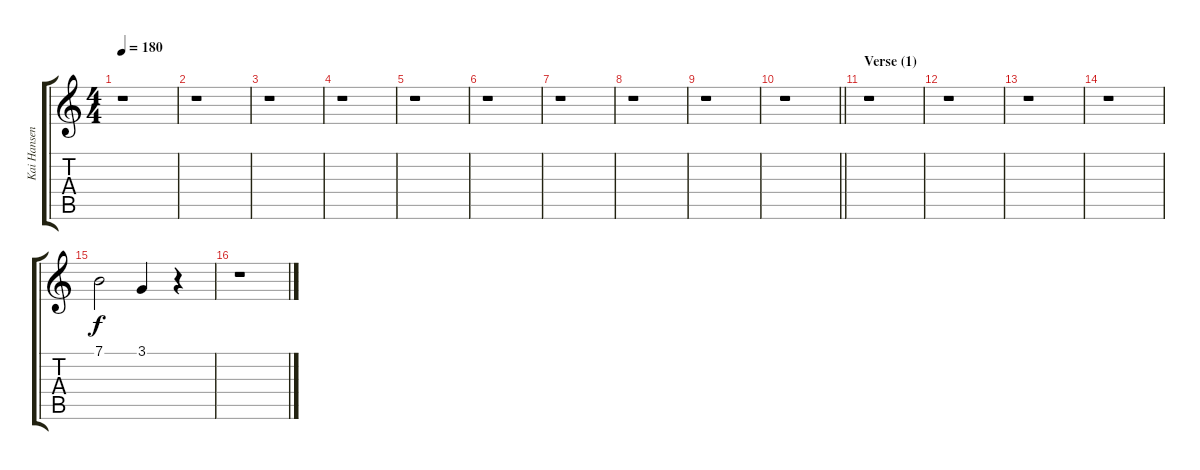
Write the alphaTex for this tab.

\track ("Kai Hansen" "Kai Hansen") {instrument bassoon}
\staff {score tabs}
\tuning (E4 B3 G3 D3 A2 E2) {hide}
\ts (4 4)
\tempo 180
\clef g2
\ks c
r.1{dy f} |
r.1 |
r.1 |
r.1 |
r.1 |
r.1 |
r.1 |
r.1 |
r.1 |
\barLineRight lightlight
r.1 |
\section ("" "Verse (1)")
r.1 |
r.1 |
r.1 |
r.1 |
7.1.2 3.1.4 r.4 |
r.1
